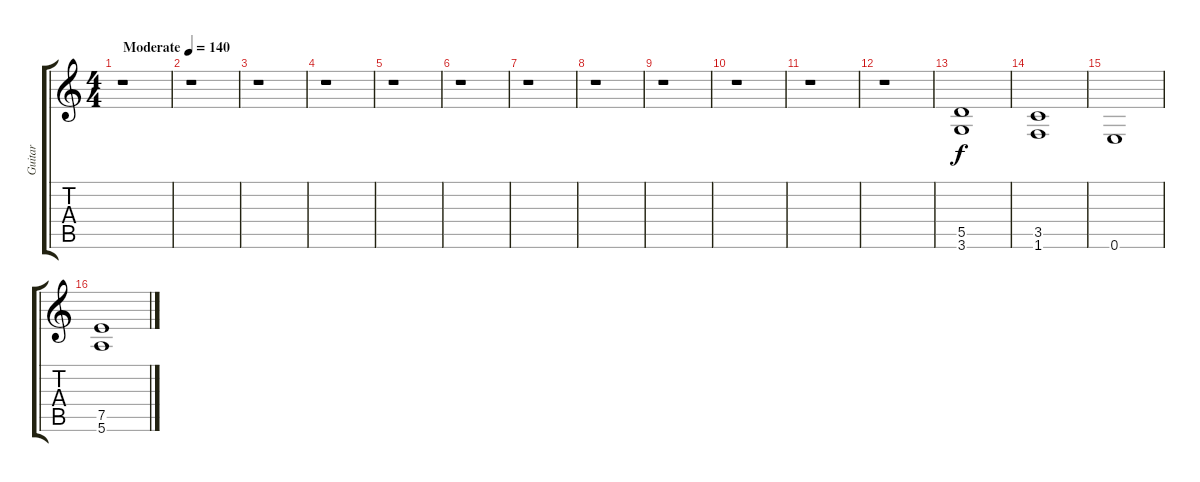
\track ("Guitar" "Guitar") {instrument overdrivenguitar}
\staff {score tabs}
\tuning (E4 B3 G3 D3 A2 E2) {hide}
\ts (4 4)
\tempo (140 "Moderate")
\clef g2
\ks c
r.1{dy f instrument overdrivenguitar} |
r.1 |
r.1 |
r.1 |
r.1 |
r.1 |
r.1 |
r.1 |
r.1 |
r.1 |
r.1 |
r.1 |
(5.5 3.6).1 |
(3.5 1.6).1 |
0.6.1 |
(7.5 5.6).1
